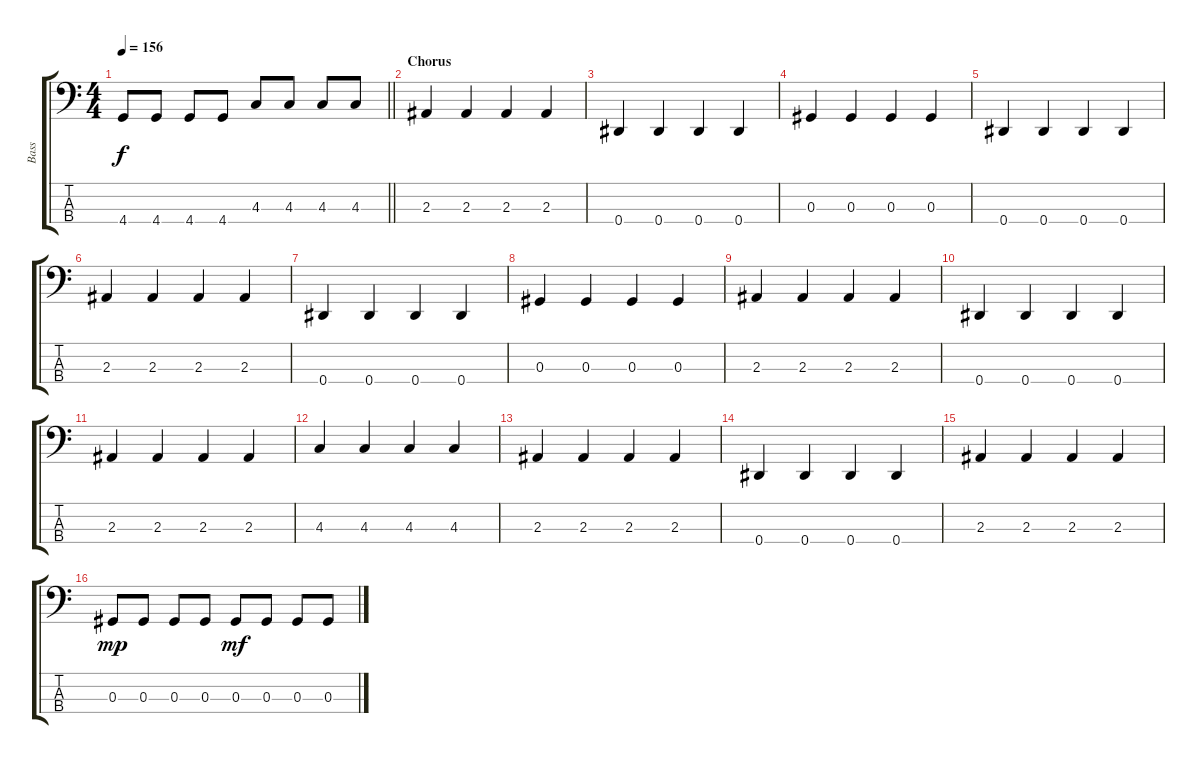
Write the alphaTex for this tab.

\track ("Bass" "Bass") {instrument electricbasspick}
\staff {score tabs}
\tuning (Gb2 Db2 Ab1 Eb1) {hide}
\ts (4 4)
\tempo 156
\clef f4
\barLineRight lightlight
\ks c
4.4.8{dy f} 4.4.8 4.4.8 4.4.8 4.3.8 4.3.8 4.3.8 4.3.8 |
\section ("" "Chorus")
2.3.4 2.3.4 2.3.4 2.3.4 |
0.4.4 0.4.4 0.4.4 0.4.4 |
0.3.4 0.3.4 0.3.4 0.3.4 |
0.4.4 0.4.4 0.4.4 0.4.4 |
2.3.4 2.3.4 2.3.4 2.3.4 |
0.4.4 0.4.4 0.4.4 0.4.4 |
0.3.4 0.3.4 0.3.4 0.3.4 |
2.3.4 2.3.4 2.3.4 2.3.4 |
0.4.4 0.4.4 0.4.4 0.4.4 |
2.3.4 2.3.4 2.3.4 2.3.4 |
4.3.4 4.3.4 4.3.4 4.3.4 |
2.3.4 2.3.4 2.3.4 2.3.4 |
0.4.4 0.4.4 0.4.4 0.4.4 |
2.3.4 2.3.4 2.3.4 2.3.4 |
0.3.8{dy mp} 0.3.8 0.3.8 0.3.8 0.3.8{dy mf} 0.3.8 0.3.8 0.3.8
